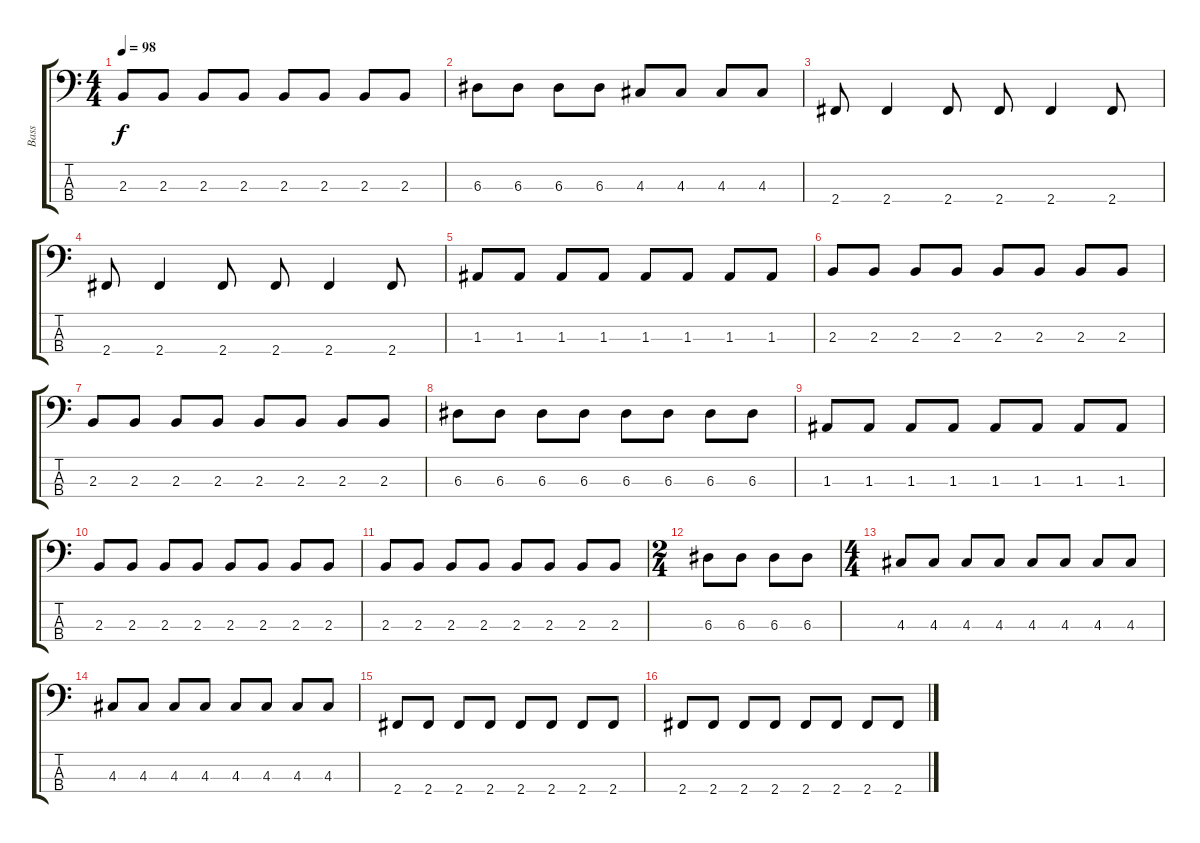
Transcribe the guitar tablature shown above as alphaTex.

\track ("Bass" "Bass") {instrument acousticbass}
\staff {score tabs}
\tuning (G2 D2 A1 E1) {hide}
\ts (4 4)
\tempo 98
\clef f4
\ks c
2.3.8{dy f} 2.3.8 2.3.8 2.3.8 2.3.8 2.3.8 2.3.8 2.3.8 |
6.3.8 6.3.8 6.3.8 6.3.8 4.3.8 4.3.8 4.3.8 4.3.8 |
2.4.8 2.4.4 2.4.8 2.4.8 2.4.4 2.4.8 |
2.4.8 2.4.4 2.4.8 2.4.8 2.4.4 2.4.8 |
1.3.8 1.3.8 1.3.8 1.3.8 1.3.8 1.3.8 1.3.8 1.3.8 |
2.3.8 2.3.8 2.3.8 2.3.8 2.3.8 2.3.8 2.3.8 2.3.8 |
2.3.8 2.3.8 2.3.8 2.3.8 2.3.8 2.3.8 2.3.8 2.3.8 |
6.3.8 6.3.8 6.3.8 6.3.8 6.3.8 6.3.8 6.3.8 6.3.8 |
1.3.8 1.3.8 1.3.8 1.3.8 1.3.8 1.3.8 1.3.8 1.3.8 |
2.3.8 2.3.8 2.3.8 2.3.8 2.3.8 2.3.8 2.3.8 2.3.8 |
2.3.8 2.3.8 2.3.8 2.3.8 2.3.8 2.3.8 2.3.8 2.3.8 |
\ts (2 4)
6.3.8 6.3.8 6.3.8 6.3.8 |
\ts (4 4)
4.3.8 4.3.8 4.3.8 4.3.8 4.3.8 4.3.8 4.3.8 4.3.8 |
4.3.8 4.3.8 4.3.8 4.3.8 4.3.8 4.3.8 4.3.8 4.3.8 |
2.4.8 2.4.8 2.4.8 2.4.8 2.4.8 2.4.8 2.4.8 2.4.8 |
2.4.8 2.4.8 2.4.8 2.4.8 2.4.8 2.4.8 2.4.8 2.4.8
